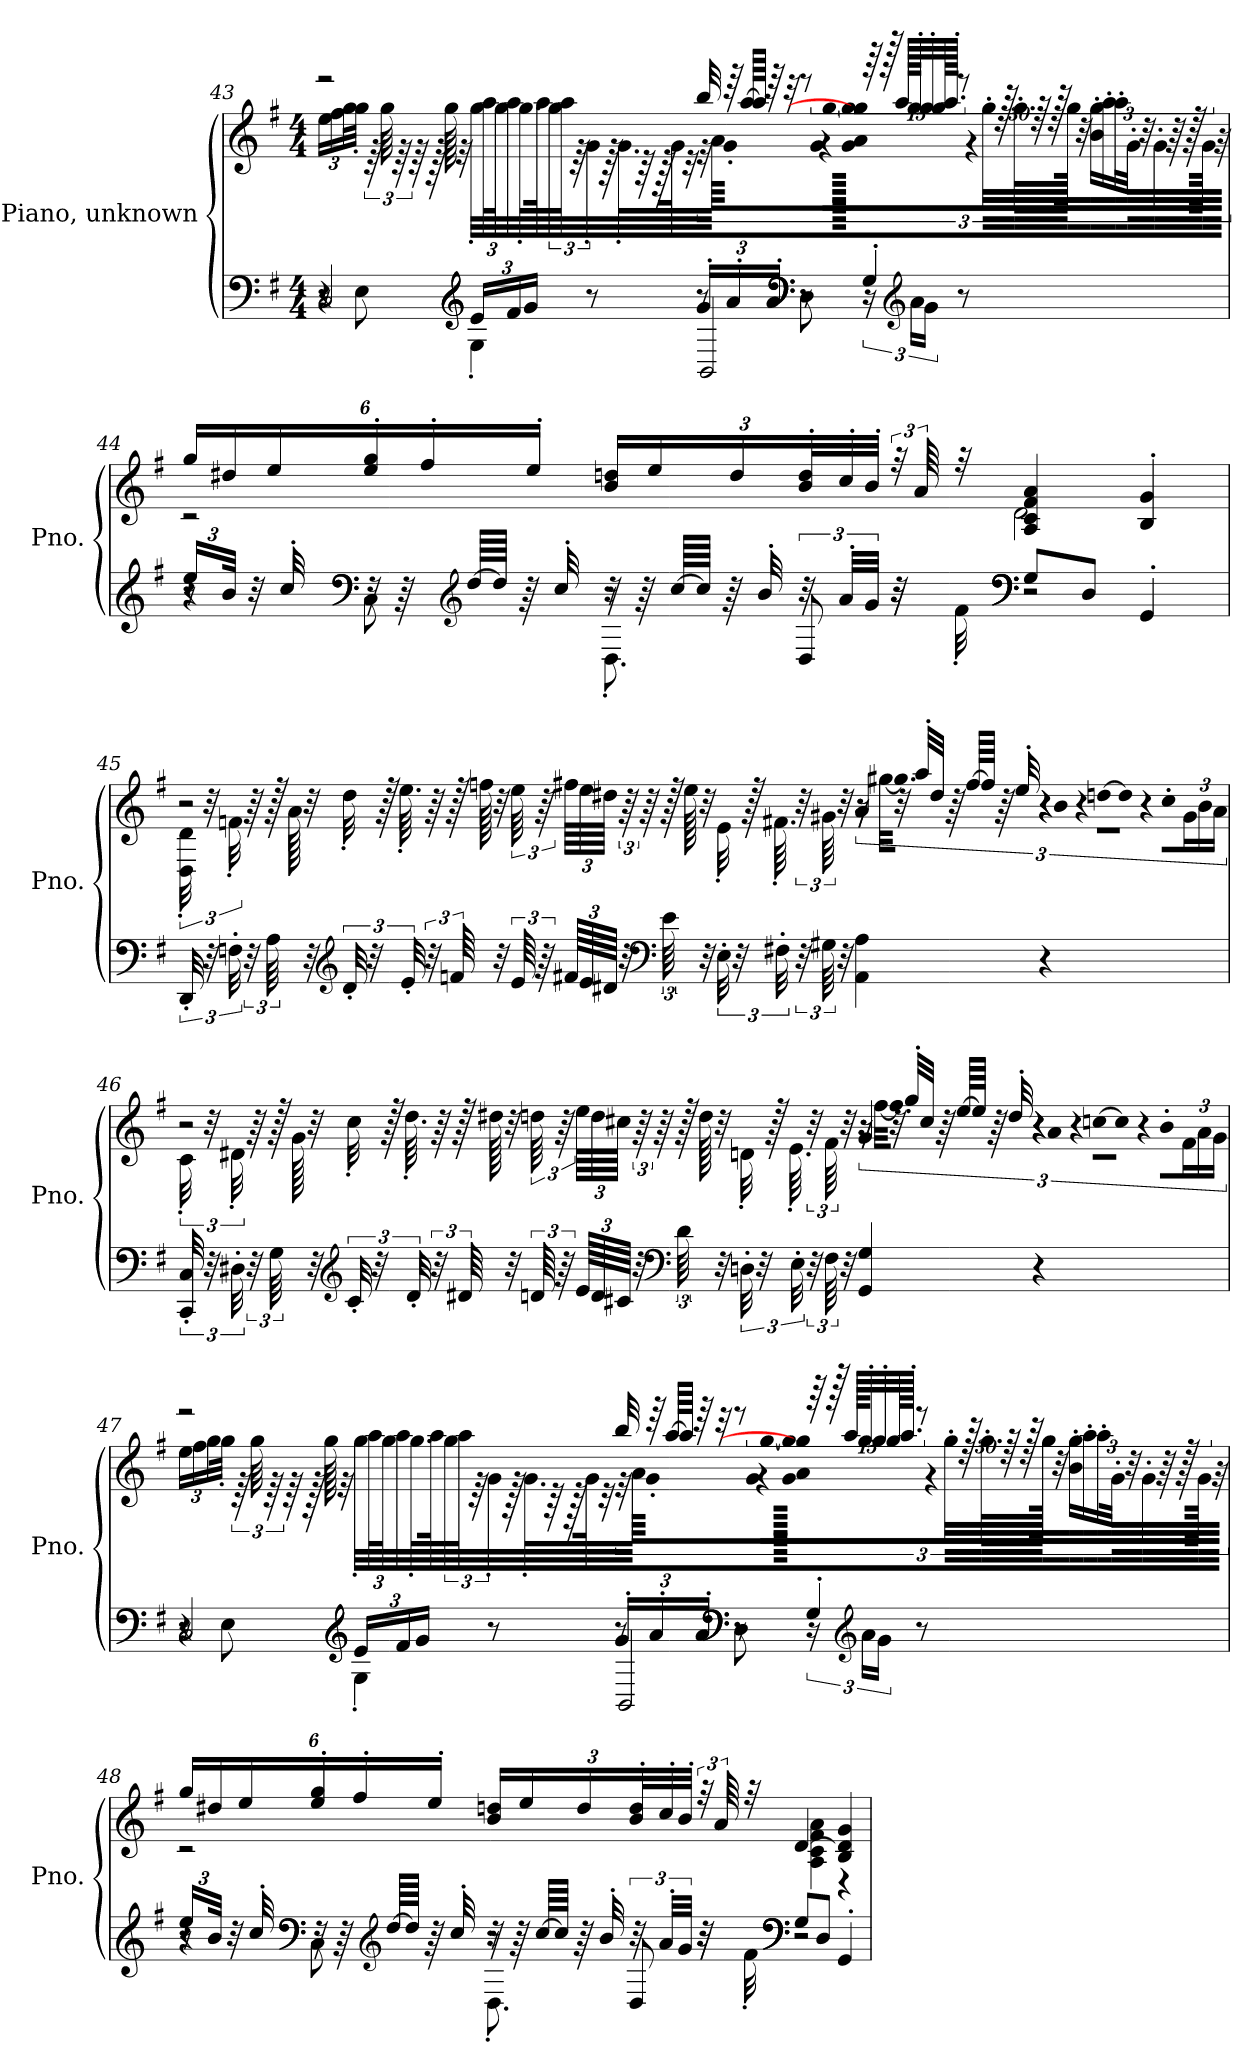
**kern	**kern
*part1	*part1
*staff2	*staff1
*I"Piano, unknown	*
*I'Pno.	*
!!LO:LB:g=z
*clefF4	*clefG2
*k[f#]	*k[f#]
*M4/4	*M4/4
=43	=43
*^	*^
*	*^	*	*
*	*	*	*	*Xbrackettup
4r	8r	2C/	2r	24ee\LL
.	.	.	.	24ff#\
.	.	.	.	24gg\
.	8E\	.	.	32gg'\JJk
*	*	*	*	*brackettup
.	.	.	.	96r
.	.	.	.	96gg\
.	.	.	.	96r
.	.	.	.	64r
.	.	.	.	128r
.	.	.	.	128gg\
.	.	.	.	32r
*clefG2	*	*	*	*
*Xbrackettup	*	*	*	*Xbrackettup
24e/LL	4G'\	.	.	48gg'\LLL
.	.	.	.	96aa\L
.	.	.	.	96gg\J
24f#/	.	.	.	48aa\
.	.	.	.	64.gg'\L
24g/JJ	.	.	.	.
.	.	.	.	128aa\K
*	*	*	*	*brackettup
.	.	.	.	96gg\
.	.	.	.	96aa\JJJJ
.	.	.	.	96r
8r	.	.	.	32g'\
.	.	.	.	128r
.	.	.	.	64.g'\
.	.	.	.	64r
.	.	.	.	128r
.	.	.	.	128g\
.	.	.	.	32r
24g'/LL	8r	2BB/	32bb/	48r
.	.	.	.	96a\KLLL
.	.	.	64r	32g'\
24a'/	.	.	.	.
.	.	.	[64aa/LLLL	.
!	!	!	!	!LO:N:vis=256
.	.	.	64aa/JJJJ]	1920%17g\JJJkk
!	!	!	!	!LO:N:vis=128
.	.	.	.	1920%17r
.	.	.	64r	.
!	!	!	!	!LO:N:vis=256
.	.	.	.	[1920%17gg\KLLLL
24a'/JJ	.	.	.	.
!	!	!	!	!LO:N:vis=64
.	.	.	.	960%17g\ 960%17gg\_
.	.	.	32r	.
.	.	.	.	1920ryy
!	!	!	!	!LO:N:vis=256
.	.	.	.	1920%17a\ 1920%17gg\]JJJJk
!	!	!	!	!LO:N:vis=128
.	.	.	.	1920%17r
*clefF4	*	*	*	*
8r	8D\	.	8r	32gg'\
.	.	.	.	128r
.	.	.	.	64.gg'\
.	.	.	.	64r
.	.	.	.	128r
.	.	.	.	128gg\
.	.	.	.	32r
*	*brackettup	*	*	*Xbrackettup
4G'/	24r	.	64r	24b\' 24gg\'LL
.	.	.	128r	.
.	.	.	128aa/KKLLL	.
.	.	.	32gg'/	.
*clefG2	*	*	*	*
.	24a\LL	.	.	24aa'\
.	.	.	32gg'/	.
.	24g\JJ	.	.	24aa'\
.	.	.	128gg/KL	.
.	.	.	64.aa'/JJJJ	.
*	*	*	*	*brackettup
.	8r	.	8r	48g'\JJk
.	.	.	.	48r
.	.	.	.	48g'\
.	.	.	.	64r
.	.	.	.	128r
.	.	.	.	128g\
.	.	.	.	32r
!!LO:LB:g=z	!!
=44	=44	=44	=44	=44
*Xbrackettup	*	*	*Xbrackettup	*
24ee/LL	8r	4r	24gg/LL	2r
48b/JJk	.	.	24dd#X/	.
32r	.	.	.	.
.	.	.	24ee/	.
32cc'/	.	.	.	.
*clefF4	*	*	*	*
32r	8C\	.	24ee/' 24gg/'	.
64r	.	.	.	.
.	.	.	24ff#'/	.
*clefG2	*	*	*	*
[64dd/LLLL	.	.	.	.
64dd/JJJJ]	.	.	.	.
64r	.	.	.	.
.	.	.	24ee'/JJ	.
32cc'/	.	.	.	.
32r	8.D'\	8r	24b/ 24ddn/LL	.
64r	.	.	.	.
.	.	.	24ee/	.
[64cc/LLLL	.	.	.	.
64cc/JJJJ]	.	.	.	.
64r	.	.	.	.
.	.	.	24dd/	.
32b'/	.	.	.	.
*brackettup	*	*	*	*
48r	.	8D/	48b/' 48dd/'L	.
48a'/LLL	.	.	48cc'/	.
48g/JJJ	.	.	48b'/JJJ	.
*	*	*	*brackettup	*
16r	32r	.	48r	.
.	.	.	96a/	.
.	32f#'\	.	32r	.
*clefF4	*	*	*	*
8G/L	2r	2r	4A/ 4c/ 4f#/ 4a/	2d\
8D/J	.	.	.	.
4GG'/	.	.	4B/' 4g/'	.
*v	*v	*v	*	*
!!LO:LB:g=z
=45	=45	=45
*	*	*^
48DD'/	2r	48D\' 48d\'	2r
48r	.	48r	.
48Fn'\	.	48fn'\	.
48r	.	64r	.
.	.	128r	.
96A\	.	.	.
.	.	128a\	.
32r	.	32r	.
*clefG2	*	*	*
48d'/	.	32dd'\	.
48r	.	.	.
.	.	128r	.
.	.	64.ee'\	.
48e'/	.	.	.
48r	.	64r	.
.	.	128r	.
96fn/	.	.	.
.	.	128ffn\	.
32r	.	32r	.
96e/	.	96ee\	.
96r	.	96r	.
96f#X/LLLL	.	96ff#X\LLLL	.
96e/	.	96ee\	.
96d#X/JJJJ	.	96dd#X\JJJJ	.
32r	.	96r	.
.	.	64r	.
.	.	128r	.
*clefF4	*	*	*
96e\	.	.	.
.	.	128ee\	.
32r	.	32r	.
48E'\	.	32e'\	.
48r	.	.	.
.	.	128r	.
.	.	64.f#X'\	.
48F#X'\	.	.	.
48r	.	48r	.
96G#X\	.	96g#X\	.
32r	.	32r	.
4AA\ 4A\	16r	24r	4a/
.	.	[48gg#X\KKL	.
.	32r	8.gg#\J]	.
.	32aa'/LLL	.	.
.	32dd#/JJJ	.	.
.	64r	.	.
.	[64ff#/LLLL	.	.
.	64ff#/JJJJ]	.	.
.	64r	.	.
.	32ee'/	.	.
4r	4r	32b\	4r
.	.	64r	.
.	.	[64ddn\LLLL	.
.	.	64dd\JJJJ]	.
.	.	64r	.
.	.	32cc'\KLL	.
*	*	*Xbrackettup	*
.	.	24g#\	.
.	.	24b\	.
.	.	24a\JJ	.
!!LO:LB:g=z	!!	!!
=46	=46	=46	=46
*	*	*brackettup	*
48CC/' 48C/'	2r	48c'\	2r
48r	.	48r	.
48D#X'\	.	48d#X'\	.
48r	.	64r	.
.	.	128r	.
96G\	.	.	.
.	.	128g\	.
32r	.	32r	.
*clefG2	*	*	*
48c'/	.	32cc'\	.
48r	.	.	.
.	.	128r	.
.	.	64.dd'\	.
48d'/	.	.	.
48r	.	64r	.
.	.	128r	.
96d#X/	.	.	.
.	.	128dd#X\	.
32r	.	32r	.
96dn/	.	96ddn\	.
96r	.	96r	.
96e/LLLL	.	96ee\LLLL	.
96d/	.	96dd\	.
96c#X/JJJJ	.	96cc#X\JJJJ	.
32r	.	96r	.
.	.	64r	.
.	.	128r	.
*clefF4	*	*	*
96d\	.	.	.
.	.	128dd\	.
32r	.	32r	.
48Dn'\	.	32dn'\	.
48r	.	.	.
.	.	128r	.
.	.	64.e'\	.
48E'\	.	.	.
48r	.	48r	.
96F#\	.	96f#\	.
32r	.	32r	.
4GG/ 4G/	16r	24r	4g/
.	.	[48ff#\KKL	.
.	32r	8.ff#\J]	.
.	32gg'/LLL	.	.
.	32cc#/JJJ	.	.
.	64r	.	.
.	[64ee/LLLL	.	.
.	64ee/JJJJ]	.	.
.	64r	.	.
.	32dd'/	.	.
4r	4r	32a\	4r
.	.	64r	.
.	.	[64ccn\LLLL	.
.	.	64cc\JJJJ]	.
.	.	64r	.
.	.	32b'\KLL	.
*	*	*Xbrackettup	*
.	.	24f#\	.
.	.	24a\	.
.	.	24g\JJ	.
*	*	*v	*v
!!LO:LB:g=z
=47	=47	=47
*^	*	*
*	*^	*	*
4r	8r	2C/	2r	24ee\LL
.	.	.	.	24ff#\
.	.	.	.	24gg\
.	8E\	.	.	32gg'\JJk
*	*	*	*	*brackettup
.	.	.	.	96r
.	.	.	.	96gg\
.	.	.	.	96r
.	.	.	.	64r
.	.	.	.	128r
.	.	.	.	128gg\
.	.	.	.	32r
*clefG2	*	*	*	*
*Xbrackettup	*	*	*	*Xbrackettup
24e/LL	4G'\	.	.	48gg'\LLL
.	.	.	.	96aa\L
.	.	.	.	96gg\J
24f#/	.	.	.	48aa\
.	.	.	.	64.gg'\L
24g/JJ	.	.	.	.
.	.	.	.	128aa\K
*	*	*	*	*brackettup
.	.	.	.	96gg\
.	.	.	.	96aa\JJJJ
.	.	.	.	96r
8r	.	.	.	32g'\
.	.	.	.	128r
.	.	.	.	64.g'\
.	.	.	.	64r
.	.	.	.	128r
.	.	.	.	128g\
.	.	.	.	32r
24g'/LL	8r	2BB/	32bb/	48r
.	.	.	.	96a\KLLL
.	.	.	64r	32g'\
24a'/	.	.	.	.
.	.	.	[64aa/LLLL	.
!	!	!	!	!LO:N:vis=256
.	.	.	64aa/JJJJ]	1920%17g\JJJkk
!	!	!	!	!LO:N:vis=128
.	.	.	.	1920%17r
.	.	.	64r	.
!	!	!	!	!LO:N:vis=256
.	.	.	.	[1920%17gg\KLLLL
24a'/JJ	.	.	.	.
!	!	!	!	!LO:N:vis=64
.	.	.	.	960%17g\ 960%17gg\_
.	.	.	32r	.
.	.	.	.	1920ryy
!	!	!	!	!LO:N:vis=256
.	.	.	.	1920%17a\ 1920%17gg\]JJJJk
!	!	!	!	!LO:N:vis=128
.	.	.	.	1920%17r
*clefF4	*	*	*	*
8r	8D\	.	8r	32gg'\
.	.	.	.	128r
.	.	.	.	64.gg'\
.	.	.	.	64r
.	.	.	.	128r
.	.	.	.	128gg\
.	.	.	.	32r
*	*brackettup	*	*	*Xbrackettup
4G'/	24r	.	64r	24b\' 24gg\'LL
.	.	.	128r	.
.	.	.	128aa/KKLLL	.
.	.	.	32gg'/	.
*clefG2	*	*	*	*
.	24a\LL	.	.	24aa'\
.	.	.	32gg'/	.
.	24g\JJ	.	.	24aa'\
.	.	.	128gg/KL	.
.	.	.	64.aa'/JJJJ	.
*	*	*	*	*brackettup
.	8r	.	8r	48g'\JJk
.	.	.	.	48r
.	.	.	.	48g'\
.	.	.	.	64r
.	.	.	.	128r
.	.	.	.	128g\
.	.	.	.	32r
!!LO:PB:g=z	!!
=48	=48	=48	=48	=48
*Xbrackettup	*	*	*Xbrackettup	*
24ee/LL	8r	4r	24gg/LL	2r
48b/JJk	.	.	24dd#X/	.
32r	.	.	.	.
.	.	.	24ee/	.
32cc'/	.	.	.	.
*clefF4	*	*	*	*
32r	8C\	.	24ee/' 24gg/'	.
64r	.	.	.	.
.	.	.	24ff#'/	.
*clefG2	*	*	*	*
[64dd/LLLL	.	.	.	.
64dd/JJJJ]	.	.	.	.
64r	.	.	.	.
.	.	.	24ee'/JJ	.
32cc'/	.	.	.	.
32r	8.D'\	8r	24b/ 24ddn/LL	.
64r	.	.	.	.
.	.	.	24ee/	.
[64cc/LLLL	.	.	.	.
64cc/JJJJ]	.	.	.	.
64r	.	.	.	.
.	.	.	24dd/	.
32b'/	.	.	.	.
*brackettup	*	*	*	*
48r	.	8D/	48b/' 48dd/'L	.
48a'/LLL	.	.	48cc'/	.
48g/JJJ	.	.	48b'/JJJ	.
*	*	*	*brackettup	*
16r	32r	.	48r	.
.	.	.	96a/	.
.	32f#'\	.	32r	.
*clefF4	*	*	*	*
8G/L	2r	2r	[4d/	4A\ 4c\ 4f#\ 4a\
8D/J	.	.	.	.
4GG'/	.	.	4B/ 4d/] 4g/	4r
*v	*v	*v	*	*
*	*v	*v
=	=
*-	*-
